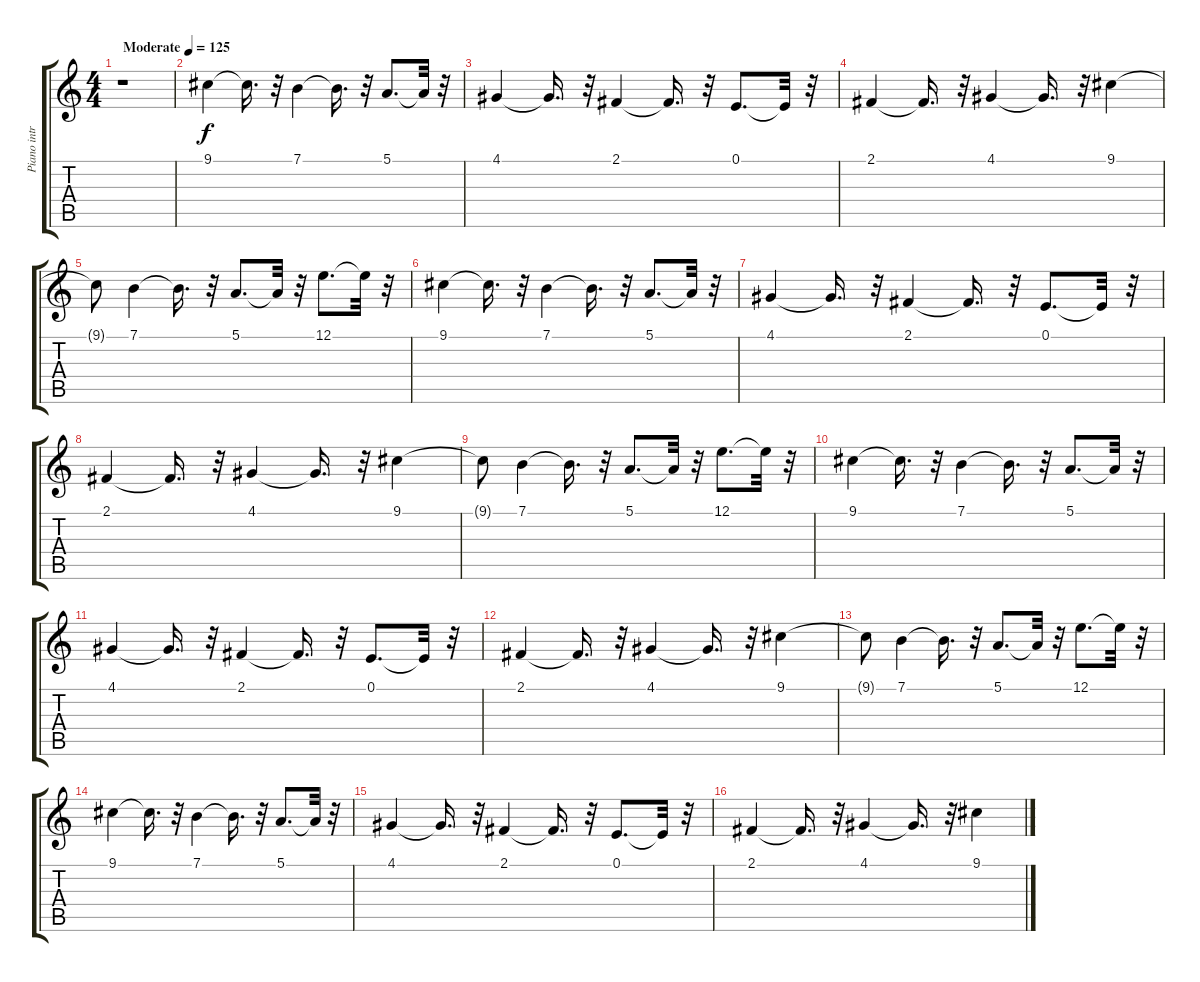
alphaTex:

\track ("Piano intro" "Piano intr") {instrument honkytonkpiano}
\staff {score tabs}
\tuning (E4 B3 G3 D3 A2 E2) {hide}
\ts (4 4)
\tempo (125 "Moderate")
\clef g2
\ks c
r.1{dy f instrument honkytonkpiano} |
9.1.4{instrument honkytonkpiano} 9.1{t}.16{d} r.32 7.1.4 7.1{t}.16{d} r.32 5.1.8{d} 5.1{t}.32 r.32 |
4.1.4 4.1{t}.16{d} r.32 2.1.4 2.1{t}.16{d} r.32 0.1.8{d} 0.1{t}.32 r.32 |
2.1.4 2.1{t}.16{d} r.32 4.1.4 4.1{t}.16{d} r.32 9.1.4 |
9.1{t}.8 7.1.4 7.1{t}.16{d} r.32 5.1.8{d} 5.1{t}.32 r.32 12.1.8{d} 12.1{t}.32 r.32 |
9.1.4 9.1{t}.16{d} r.32 7.1.4 7.1{t}.16{d} r.32 5.1.8{d} 5.1{t}.32 r.32 |
4.1.4 4.1{t}.16{d} r.32 2.1.4 2.1{t}.16{d} r.32 0.1.8{d} 0.1{t}.32 r.32 |
2.1.4 2.1{t}.16{d} r.32 4.1.4 4.1{t}.16{d} r.32 9.1.4 |
9.1{t}.8 7.1.4 7.1{t}.16{d} r.32 5.1.8{d} 5.1{t}.32 r.32 12.1.8{d} 12.1{t}.32 r.32 |
9.1.4 9.1{t}.16{d} r.32 7.1.4 7.1{t}.16{d} r.32 5.1.8{d} 5.1{t}.32 r.32 |
4.1.4 4.1{t}.16{d} r.32 2.1.4 2.1{t}.16{d} r.32 0.1.8{d} 0.1{t}.32 r.32 |
2.1.4 2.1{t}.16{d} r.32 4.1.4 4.1{t}.16{d} r.32 9.1.4 |
9.1{t}.8 7.1.4 7.1{t}.16{d} r.32 5.1.8{d} 5.1{t}.32 r.32 12.1.8{d} 12.1{t}.32 r.32 |
9.1.4 9.1{t}.16{d} r.32 7.1.4 7.1{t}.16{d} r.32 5.1.8{d} 5.1{t}.32 r.32 |
4.1.4 4.1{t}.16{d} r.32 2.1.4 2.1{t}.16{d} r.32 0.1.8{d} 0.1{t}.32 r.32 |
2.1.4 2.1{t}.16{d} r.32 4.1.4 4.1{t}.16{d} r.32 9.1.4
